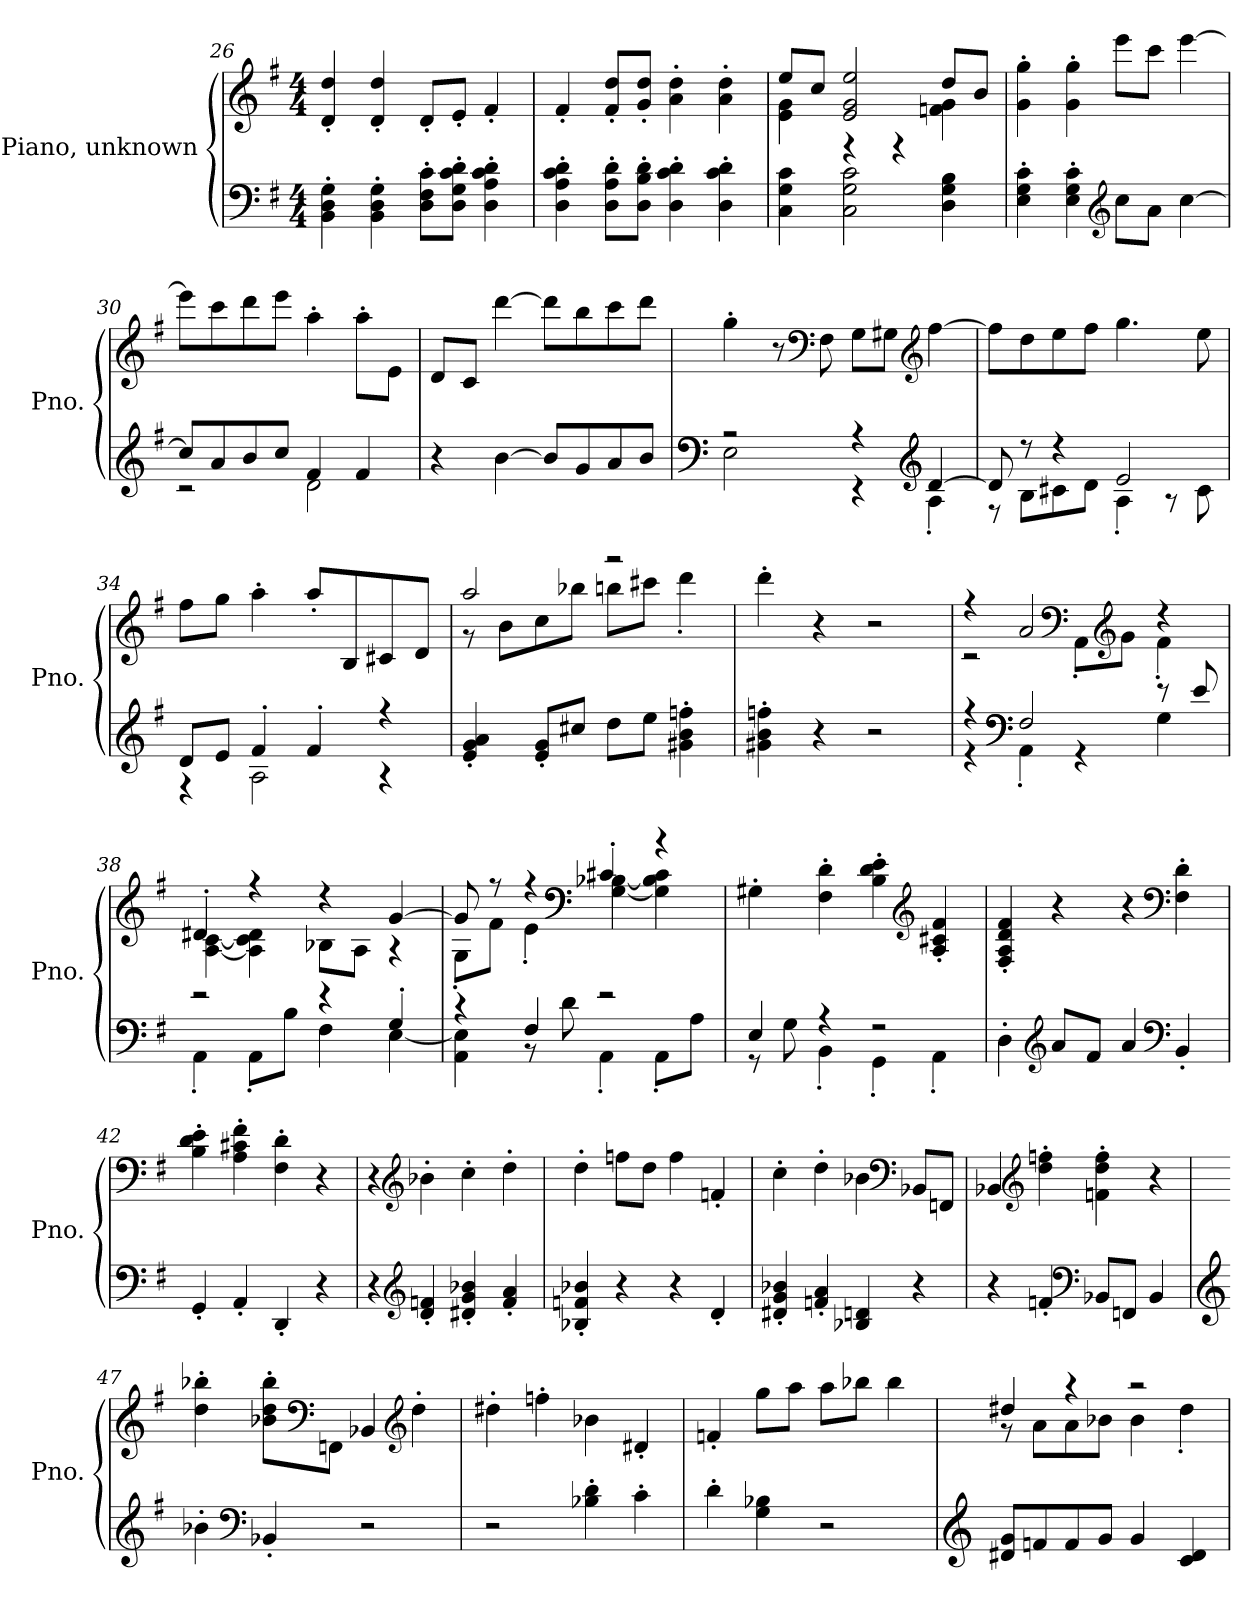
**kern	**kern
*part1	*part1
*staff2	*staff1
*I"Piano, unknown	*
*I'Pno.	*
*clefF4	*clefG2
*k[f#]	*k[f#]
*M4/4	*M4/4
=26	=26
4BB\' 4D\' 4G\'	4d/' 4dd/'
4BB\' 4D\' 4G\'	4d/' 4dd/'
8D\' 8F#\' 8c\'L	8d'/L
8D\' 8G\' 8c\' 8d\'J	8e'/J
4D\' 4A\' 4c\' 4d\'	4f#'/
!!LO:PB:g=z
=27	=27
4D\' 4A\' 4c\' 4d\'	4f#'/
8D\' 8A\' 8d\'L	8f#/' 8dd/'L
8D\' 8B\' 8d\'J	8g/' 8dd/'J
4D\' 4c\' 4d\'	4a\' 4dd\'
4D\' 4c\' 4d\'	4a\' 4dd\'
=28	=28
*	*^
4C\ 4G\ 4c\	8ee/L	4e\ 4g\
.	8cc/J	.
2C\ 2G\ 2c\	2e/ 2g/ 2ee/	4r
.	.	4r
4D\ 4G\ 4B\	8dd/L	4fn\ 4g\
.	8b/J	.
*	*v	*v
=29	=29
4E\' 4G\' 4c\'	4g\' 4gg\'
4E\' 4G\' 4c\'	4g\' 4gg\'
*clefG2	*
8cc\L	8eee\L
8a\J	8ccc\J
[4cc\	[4eee\
=30	=30
*^	*
8cc/L]	2r	8eee\L]
8a/	.	8ccc\
8b/	.	8ddd\
8cc/J	.	8eee\J
4f#/	2d\	4aa'\
4f#/	.	8aa'\L
.	.	8e\J
*v	*v	*
!!LO:LB:g=z
=31	=31
4r	8d/L
.	8c/J
[4b\	[4ddd\
8b/L]	8ddd\L]
8g/	8bb\
8a/	8ccc\
8b/J	8ddd\J
=32	=32
*clefF4	*
*^	*
2r	2E\	4gg'\
.	.	8r
*	*	*clefF4
.	.	8F#\
4r	4r	8G\L
.	.	8G#X\J
*clefG2	*	*clefG2
[4d/	4A'\	[4ff#\
=33	=33	=33
8d/]	8r	8ff#\L]
8r	8B\L	8dd\
4r	8c#X\	8ee\
.	8d\J	8ff#\J
2e/	4A'\	4.gg\
.	8r	.
.	8c#\	8ee\
=34	=34	=34
8d/L	4r	8ff#\L
8e/J	.	8gg\J
4f#'/	2A\	4aa'\
4f#'/	.	8aa'/L
.	.	8B/
4r	4r	8c#X/
.	.	8d/J
*v	*v	*
!!LO:LB:g=z
=35	=35
*	*^
4e/' 4g/' 4a/'	2aa/	8r
.	.	8b\L
8e/' 8g/'L	.	8cc\
8cc#X/J	.	8bb-X\J
8dd\L	2r	8bbn\L
8ee\J	.	8ccc#X\J
4g#X\' 4b\' 4ffn\'	.	4ddd'\
*	*v	*v
=36	=36
4g#X\' 4b\' 4ffn\'	4ddd'\
4r	4r
2r	2r
=37	=37
*^	*^
4r	4r	4r	2r
*clefF4	*	*	*
2F#/	4AA'\	2a/	.
*	*	*clefF4	*
.	4r	.	8AA'\L
*	*	*clefG2	*
.	.	.	8g\J
8r	4G\	4r	4f#'\
8e/	.	.	.
=38	=38	=38	=38
2r	4AA'\	4d#X'/	[4A\ [4c\
.	8AA'\L	4r	4A\] 4c\] 4d#\
.	8B\J	.	.
4r	4F#\	4r	8B-X\L
.	.	.	8A\J
4G'/	[4E\	[4g/	4r
!!LO:LB:g=z	!!
=39	=39	=39	=39
4r	4AA\ 4E\]	8g/]	8G'\L
.	.	8r	8f#\J
4F#/	8r	4r	4e'\
.	8d\	.	.
*	*	*clefF4	*
2r	4AA'\	4c#X'/	[4G\ [4B-X\
.	8AA'\L	4r	4G\] 4B-\] 4c#\
.	8A\J	.	.
*	*	*v	*v
=40	=40	=40
4E/	8r	4G#X'\
.	8G\	.
4r	4BB'\	4F#\' 4d\'
2r	4GG'\	4B\' 4d\' 4e\'
*	*	*clefG2
.	4AA'\	4A/' 4c#X/' 4f#/'
*v	*v	*
=41	=41
4D'\	4F#/' 4A/' 4d/' 4f#/'
*clefG2	*
8a/L	4r
8f#/J	.
4a/	4r
*clefF4	*clefF4
4BB'/	4F#\' 4d\'
=42	=42
4GG'/	4B\' 4d\' 4e\'
4AA'/	4A\' 4c#X\' 4f#\'
4DD'/	4F#\' 4d\'
4r	4r
!!LO:LB:g=z
=43	=43
4r	4r
*clefG2	*clefG2
4d/' 4fn/'	4b-X'\
4d#X/' 4g/' 4b-X/'	4cc'\
4f/' 4a/'	4dd'\
=44	=44
4B-X/' 4fn/' 4b-X/'	4dd'\
4r	8ffn\L
.	8dd\J
4r	4ff\
4d'/	4fn'/
=45	=45
4d#X/' 4g/' 4b-X/'	4cc'\
4fn/' 4a/'	4dd'\
4B-X/ 4dn/	4b-X\
*	*clefF4
4r	8BB-X/L
.	8FFn/J
=46	=46
4r	4BB-X/
*	*clefG2
4fn'/	4dd\' 4ffn\'
*clefF4	*
8BB-X/L	4fn\' 4dd\' 4ff\'
8FFn/J	.
4BB-/	4r
!!LO:LB:g=z
=47	=47
*clefG2	*
4b-X'\	4dd\' 4bb-X\'
*clefF4	*
4BB-X'/	8b-X\' 8dd\' 8bb-\'L
*	*clefF4
.	8FFn\J
2r	4BB-X/
*	*clefG2
.	4dd'\
=48	=48
2r	4dd#X'\
.	4ffn'\
4B-X\' 4d\'	4b-X\
4c'\	4d#X'/
=49	=49
4d'\	4fn'/
4G\ 4B-X\	8gg\L
.	8aa\J
2r	8aa\L
.	8bb-X\J
.	4bb-\
=50	=50
*clefG2	*
*	*^
8d#X/ 8g/L	4dd#X/	8r
8fn/	.	8a\L
8f/	4r	8a\
8g/J	.	8b-X\J
4g/	2r	4b-\
4c/ 4d#/	.	4dd#'\
*	*v	*v
=	=
*-	*-
